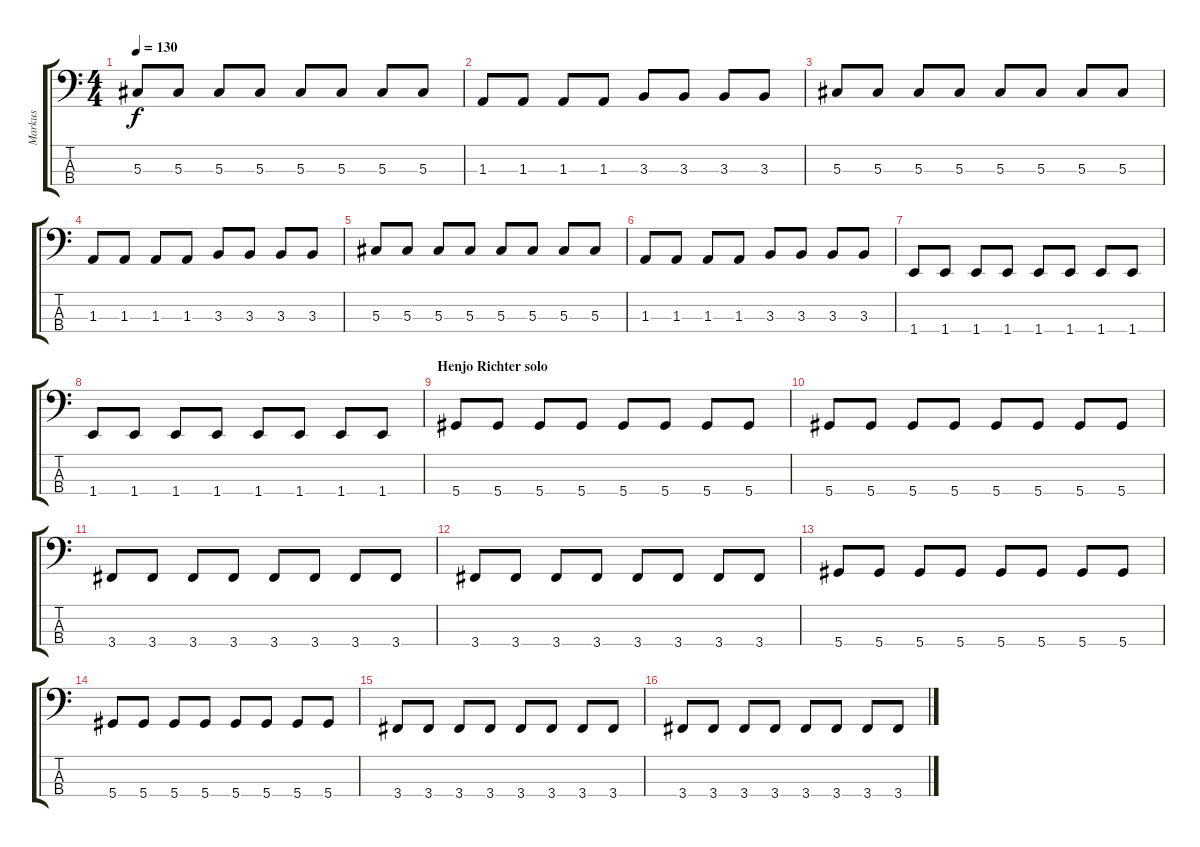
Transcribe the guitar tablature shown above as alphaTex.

\track ("Markus" "Markus") {instrument electricbassfinger}
\staff {score tabs}
\tuning (Gb2 Db2 Ab1 Eb1) {hide}
\ts (4 4)
\tempo 130
\clef f4
\ks c
5.3.8{dy f} 5.3.8 5.3.8 5.3.8 5.3.8 5.3.8 5.3.8 5.3.8 |
1.3.8 1.3.8 1.3.8 1.3.8 3.3.8 3.3.8 3.3.8 3.3.8 |
5.3.8 5.3.8 5.3.8 5.3.8 5.3.8 5.3.8 5.3.8 5.3.8 |
1.3.8 1.3.8 1.3.8 1.3.8 3.3.8 3.3.8 3.3.8 3.3.8 |
5.3.8 5.3.8 5.3.8 5.3.8 5.3.8 5.3.8 5.3.8 5.3.8 |
1.3.8 1.3.8 1.3.8 1.3.8 3.3.8 3.3.8 3.3.8 3.3.8 |
1.4.8 1.4.8 1.4.8 1.4.8 1.4.8 1.4.8 1.4.8 1.4.8 |
1.4.8 1.4.8 1.4.8 1.4.8 1.4.8 1.4.8 1.4.8 1.4.8 |
\section ("" "Henjo Richter solo")
5.4.8 5.4.8 5.4.8 5.4.8 5.4.8 5.4.8 5.4.8 5.4.8 |
5.4.8 5.4.8 5.4.8 5.4.8 5.4.8 5.4.8 5.4.8 5.4.8 |
3.4.8 3.4.8 3.4.8 3.4.8 3.4.8 3.4.8 3.4.8 3.4.8 |
3.4.8 3.4.8 3.4.8 3.4.8 3.4.8 3.4.8 3.4.8 3.4.8 |
5.4.8 5.4.8 5.4.8 5.4.8 5.4.8 5.4.8 5.4.8 5.4.8 |
5.4.8 5.4.8 5.4.8 5.4.8 5.4.8 5.4.8 5.4.8 5.4.8 |
3.4.8 3.4.8 3.4.8 3.4.8 3.4.8 3.4.8 3.4.8 3.4.8 |
3.4.8 3.4.8 3.4.8 3.4.8 3.4.8 3.4.8 3.4.8 3.4.8
